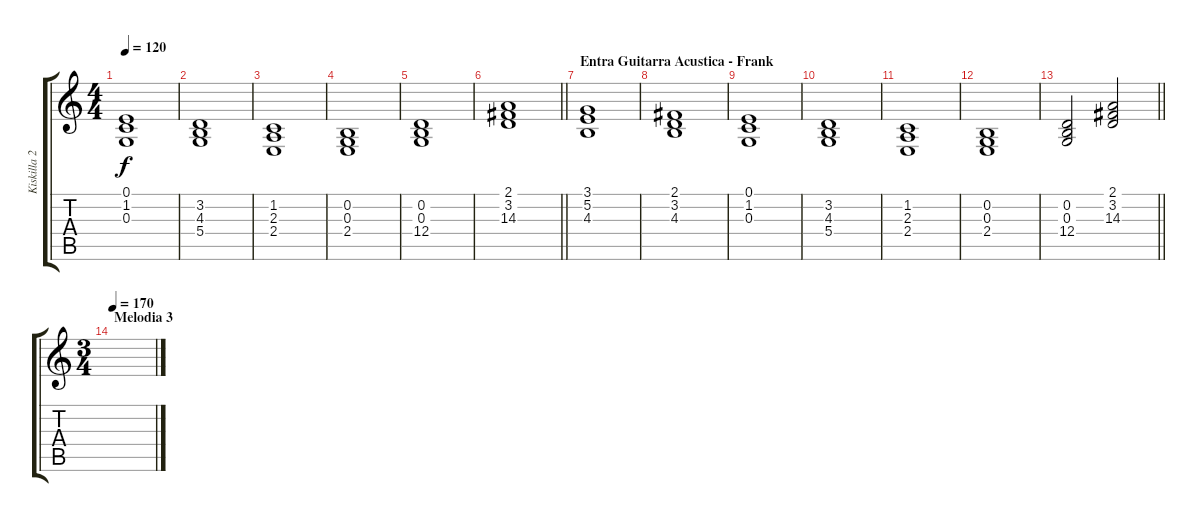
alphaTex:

\track ("Kiskilla 2" "Kiskilla 2") {instrument stringensemble1}
\staff {score tabs}
\tuning (E4 B3 G3 D3 A2 E2) {hide}
\ts (4 4)
\tempo 120
\clef g2
\ks c
(0.1 1.2 0.3).1{dy f} |
(3.2 4.3 5.4).1 |
(1.2 2.3 2.4).1 |
(0.2 0.3 2.4).1 |
(0.2 0.3 12.4).1 |
\barLineRight lightlight
(2.1 3.2 14.3).1 |
\section ("" "Entra Guitarra Acustica - Frank")
(3.1 5.2 4.3).1 |
(2.1 3.2 4.3).1 |
(0.1 1.2 0.3).1 |
(3.2 4.3 5.4).1 |
(1.2 2.3 2.4).1 |
(0.2 0.3 2.4).1 |
\barLineRight lightlight
(0.2 0.3 12.4).2 (2.1 3.2 14.3).2 |
\ts (3 4)
\section ("" "Melodia 3")
\tempo 170
